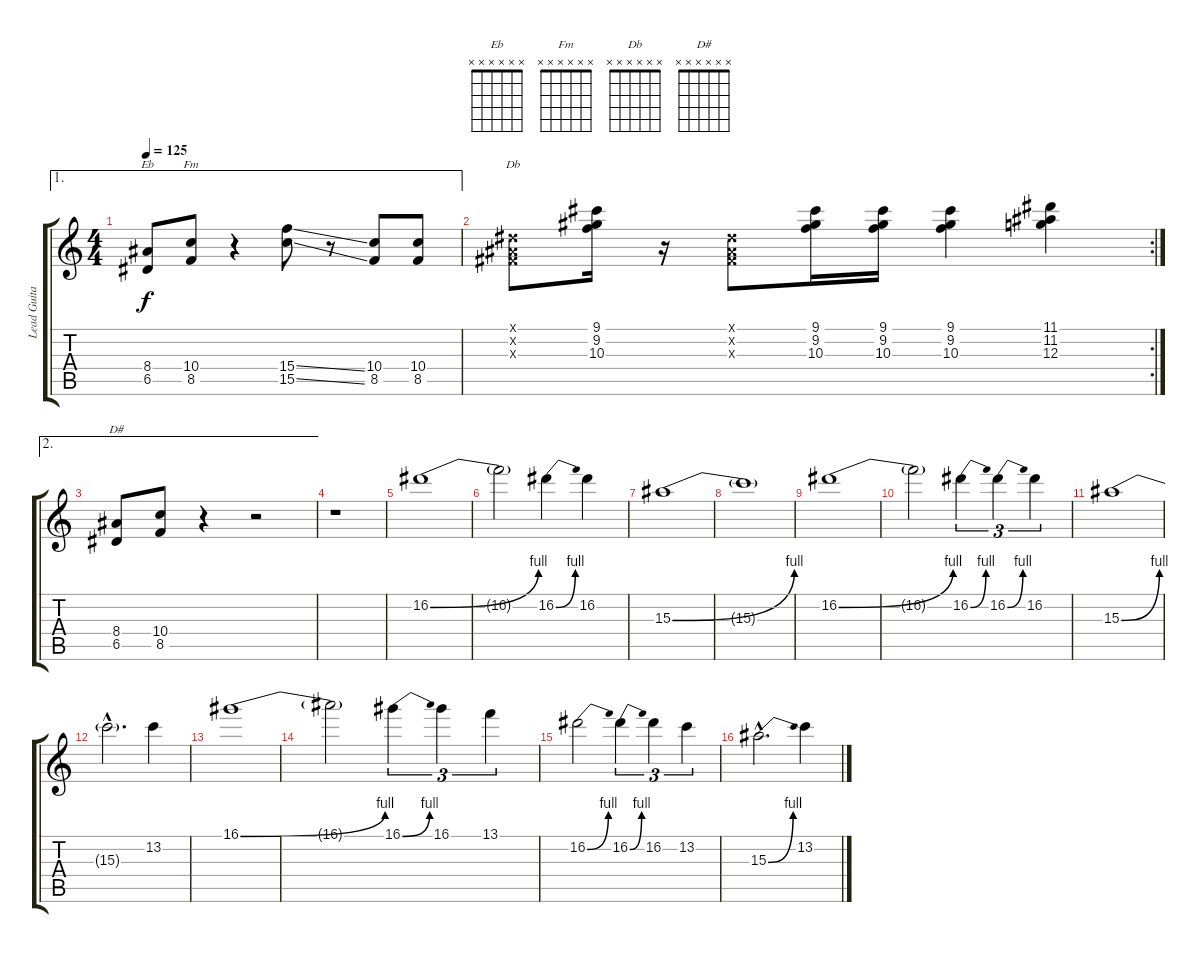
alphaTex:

\track ("Lead Guitar" "Lead Guita") {instrument distortionguitar}
\staff {score tabs}
\tuning (E4 B3 G3 D3 A2 E2) {hide}
\chord ("Eb" x x x x x x)
\chord ("Fm" x x x x x x)
\chord ("Db" x x x x x x)
\chord ("D#" x x x x x x)
\ae 1
\ts (4 4)
\tempo 125
\clef g2
\ks c
(8.4 6.5).8{ch "Eb" dy f} (10.4 8.5).8{ch "Fm"} r.4 (15.4{ss} 15.5{ss}).8 r.8 (10.4 8.5).8 (10.4 8.5).8 |
\rc 2
(-1.1{x} -1.2{x} -1.3{x}).8{ch "Db"} (9.1 9.2 10.3).16 r.16 (-1.1{x} -1.2{x} -1.3{x}).8 (9.1 9.2 10.3).16 (9.1 9.2 10.3).16 (9.1 9.2 10.3).4 (11.1 11.2 12.3).4 |
\ae 2
(8.4 6.5).8{ch "D#"} (10.4 8.5).8 r.4 r.2 |
r.1 |
16.2{be (bend 0 0 60 4)}.1 |
16.2{t}.2 16.2{be (bend 0 0 60 4)}.4 16.2.4 |
15.3{be (bend 0 0 60 4)}.1 |
15.3{t}.1 |
16.2{be (bend 0 0 60 4)}.1 |
16.2{t}.2 16.2{be (bend 0 0 60 4)}.4{tu (3 2)} 16.2{be (bend 0 0 60 4)}.4{tu (3 2)} 16.2.4{tu (3 2)} |
15.3{be (bend 0 0 60 4)}.1 |
15.3{hac t}.2{d} 13.2.4 |
16.1{be (bend 0 0 60 4)}.1 |
16.1{t}.2 16.1{be (bend 0 0 60 4)}.4{tu (3 2)} 16.1.4{tu (3 2)} 13.1.4{tu (3 2)} |
16.2{be (bend 0 0 60 4)}.2 16.2{be (bend 0 0 60 4)}.4{tu (3 2)} 16.2.4{tu (3 2)} 13.2.4{tu (3 2)} |
15.3{be (bend 0 0 60 4) hac}.2{d} 13.2.4
